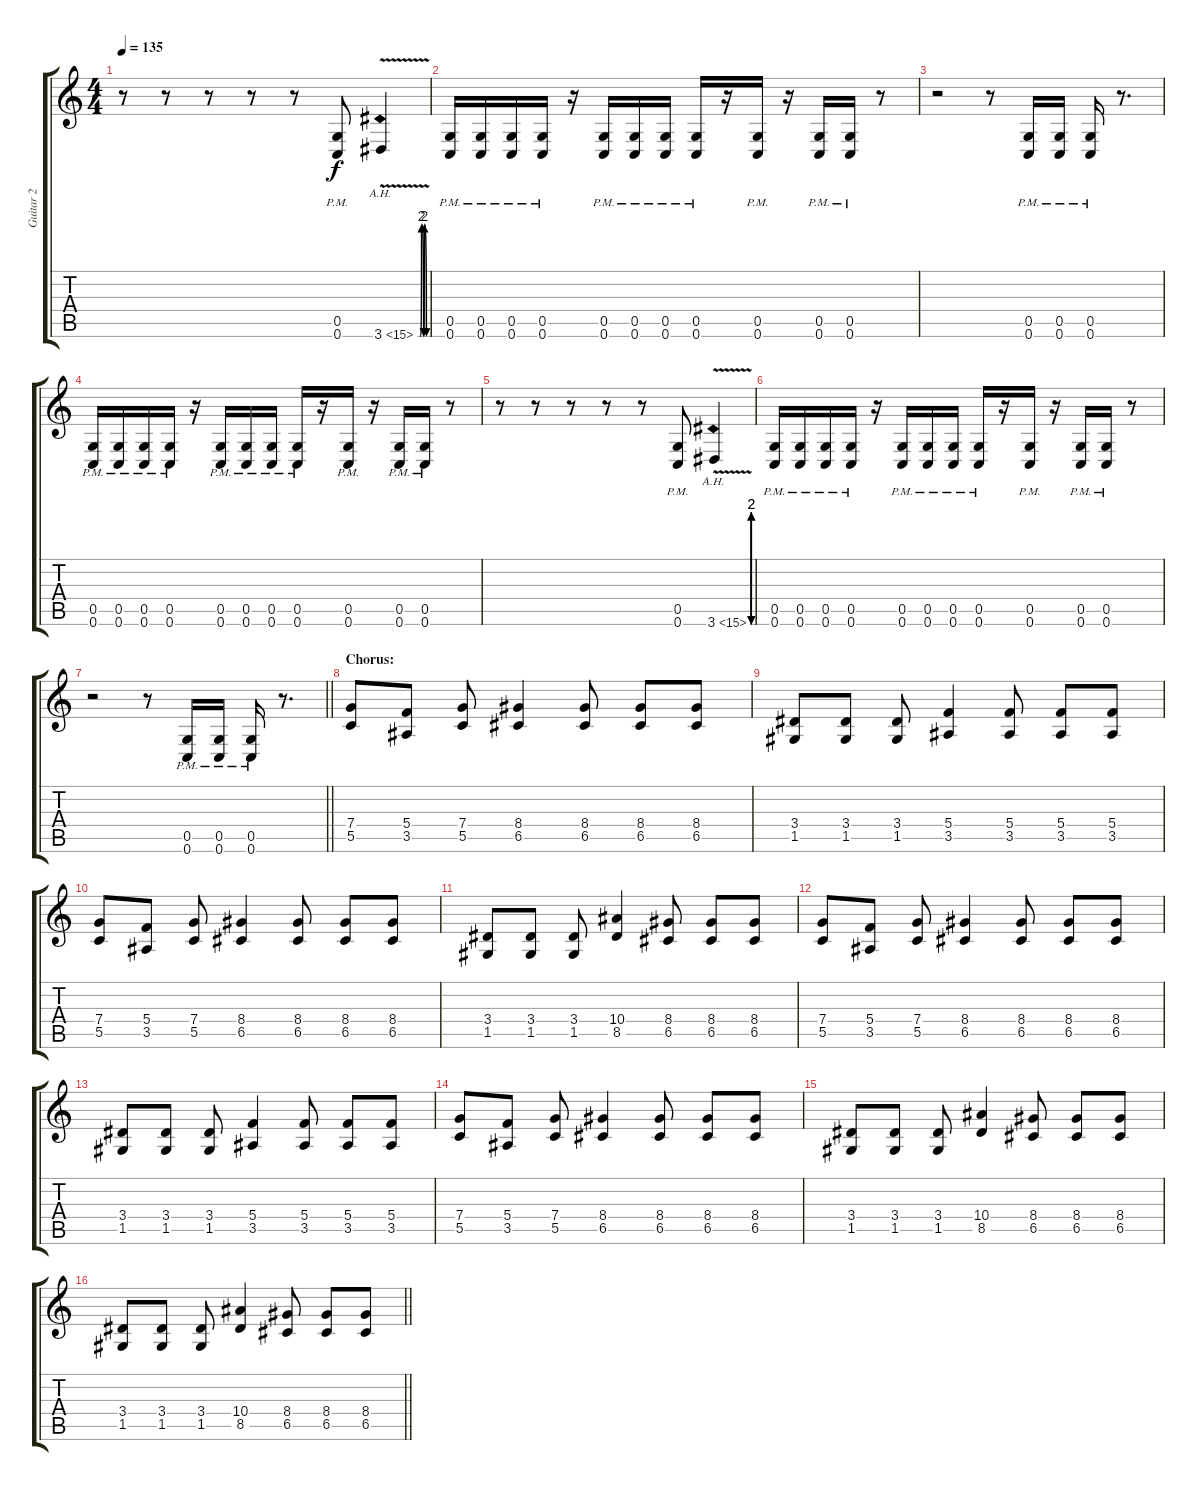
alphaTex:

\track ("Guitar 2" "Guitar 2") {instrument distortionguitar}
\staff {score tabs}
\tuning (D4 A3 F3 C3 G2 C2) {hide}
\ts (4 4)
\tempo 135
\clef g2
\ks c
r.8{dy f} r.8 r.8 r.8 r.8 (0.5{pm} 0.6{pm}).8 3.6{be (custom 0 0 15 0 25 8 40 0 45 8 60 0) ah 12 v}.4 |
(0.5{pm} 0.6{pm}).16 (0.5{pm} 0.6{pm}).16 (0.5{pm} 0.6{pm}).16 (0.5{pm} 0.6{pm}).16 r.16 (0.5{pm} 0.6{pm}).16 (0.5{pm} 0.6{pm}).16 (0.5{pm} 0.6{pm}).16 (0.5{pm} 0.6{pm}).16 r.16 (0.5{pm} 0.6{pm}).16 r.16 (0.5{pm} 0.6{pm}).16 (0.5{pm} 0.6{pm}).16 r.8 |
r.2 r.8 (0.5{pm} 0.6{pm}).16 (0.5{pm} 0.6{pm}).16 (0.5{pm} 0.6{pm}).16 r.8{d} |
(0.5{pm} 0.6{pm}).16 (0.5{pm} 0.6{pm}).16 (0.5{pm} 0.6{pm}).16 (0.5{pm} 0.6{pm}).16 r.16 (0.5{pm} 0.6{pm}).16 (0.5{pm} 0.6{pm}).16 (0.5{pm} 0.6{pm}).16 (0.5{pm} 0.6{pm}).16 r.16 (0.5{pm} 0.6{pm}).16 r.16 (0.5{pm} 0.6{pm}).16 (0.5{pm} 0.6{pm}).16 r.8 |
r.8 r.8 r.8 r.8 r.8 (0.5{pm} 0.6{pm}).8 3.6{be (custom 0 0 15 0 25 8 40 0 45 8 60 0) ah 12 v}.4 |
(0.5{pm} 0.6{pm}).16 (0.5{pm} 0.6{pm}).16 (0.5{pm} 0.6{pm}).16 (0.5{pm} 0.6{pm}).16 r.16 (0.5{pm} 0.6{pm}).16 (0.5{pm} 0.6{pm}).16 (0.5{pm} 0.6{pm}).16 (0.5{pm} 0.6{pm}).16 r.16 (0.5{pm} 0.6{pm}).16 r.16 (0.5{pm} 0.6{pm}).16 (0.5{pm} 0.6{pm}).16 r.8 |
\barLineRight lightlight
r.2 r.8 (0.5{pm} 0.6{pm}).16 (0.5{pm} 0.6{pm}).16 (0.5{pm} 0.6{pm}).16 r.8{d} |
\section ("" "Chorus:")
(7.4 5.5).8 (5.4 3.5).8 (7.4 5.5).8 (8.4 6.5).4 (8.4 6.5).8 (8.4 6.5).8 (8.4 6.5).8 |
(3.4 1.5).8 (3.4 1.5).8 (3.4 1.5).8 (5.4 3.5).4 (5.4 3.5).8 (5.4 3.5).8 (5.4 3.5).8 |
(7.4 5.5).8 (5.4 3.5).8 (7.4 5.5).8 (8.4 6.5).4 (8.4 6.5).8 (8.4 6.5).8 (8.4 6.5).8 |
(3.4 1.5).8 (3.4 1.5).8 (3.4 1.5).8 (10.4 8.5).4 (8.4 6.5).8 (8.4 6.5).8 (8.4 6.5).8 |
(7.4 5.5).8 (5.4 3.5).8 (7.4 5.5).8 (8.4 6.5).4 (8.4 6.5).8 (8.4 6.5).8 (8.4 6.5).8 |
(3.4 1.5).8 (3.4 1.5).8 (3.4 1.5).8 (5.4 3.5).4 (5.4 3.5).8 (5.4 3.5).8 (5.4 3.5).8 |
(7.4 5.5).8 (5.4 3.5).8 (7.4 5.5).8 (8.4 6.5).4 (8.4 6.5).8 (8.4 6.5).8 (8.4 6.5).8 |
(3.4 1.5).8 (3.4 1.5).8 (3.4 1.5).8 (10.4 8.5).4 (8.4 6.5).8 (8.4 6.5).8 (8.4 6.5).8 |
\barLineRight lightlight
(3.4 1.5).8 (3.4 1.5).8 (3.4 1.5).8 (10.4 8.5).4 (8.4 6.5).8 (8.4 6.5).8 (8.4 6.5).8
